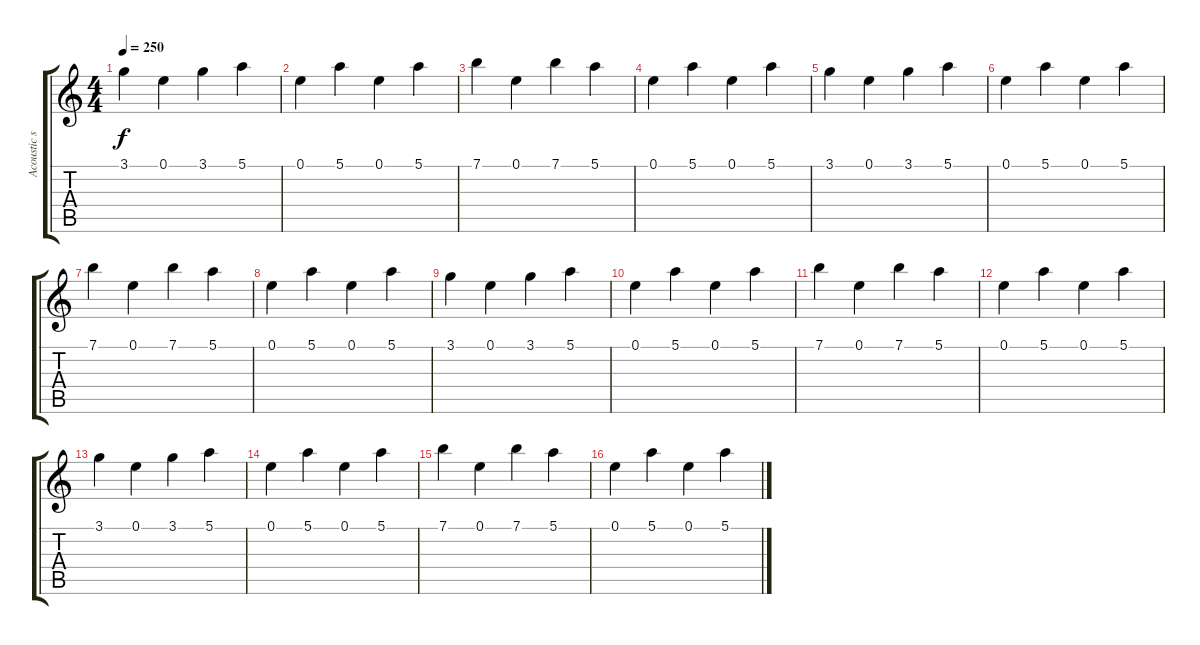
\track ("Acoustic solo guitar" "Acoustic s") {instrument acousticguitarsteel}
\staff {score tabs}
\tuning (E4 B3 G3 D3 A2 E2) {hide}
\ts (4 4)
\tempo 250
\clef g2
\ks c
3.1.4{dy f} 0.1.4 3.1.4 5.1.4 |
0.1.4 5.1.4 0.1.4 5.1.4 |
7.1.4 0.1.4 7.1.4 5.1.4 |
0.1.4 5.1.4 0.1.4 5.1.4 |
3.1.4 0.1.4 3.1.4 5.1.4 |
0.1.4 5.1.4 0.1.4 5.1.4 |
7.1.4 0.1.4 7.1.4 5.1.4 |
0.1.4 5.1.4 0.1.4 5.1.4 |
3.1.4 0.1.4 3.1.4 5.1.4 |
0.1.4 5.1.4 0.1.4 5.1.4 |
7.1.4 0.1.4 7.1.4 5.1.4 |
0.1.4 5.1.4 0.1.4 5.1.4 |
3.1.4 0.1.4 3.1.4 5.1.4 |
0.1.4 5.1.4 0.1.4 5.1.4 |
7.1.4 0.1.4 7.1.4 5.1.4 |
0.1.4 5.1.4 0.1.4 5.1.4
